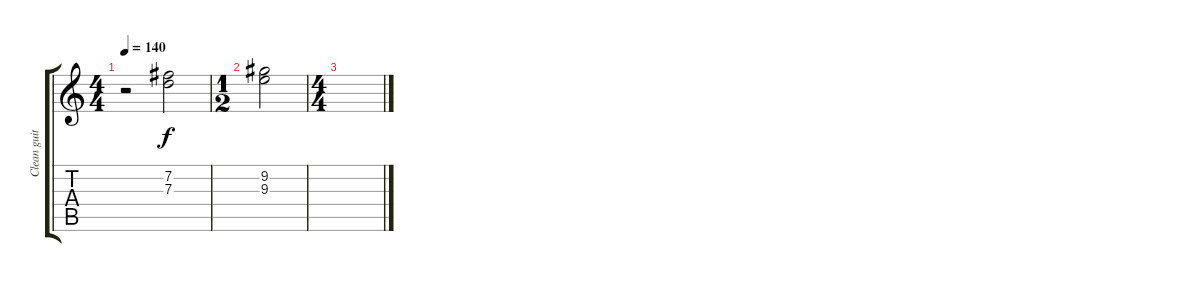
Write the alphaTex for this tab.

\track ("Clean guitar" "Clean guit") {instrument electricguitarclean}
\staff {score tabs}
\tuning (E4 B3 G3 D3 A2 E2) {hide}
\ts (4 4)
\tempo 140
\clef g2
\ks c
r.2{dy f} (7.2 7.3).2 |
\ts (1 2)
(9.2 9.3).2 |
\ts (4 4)
